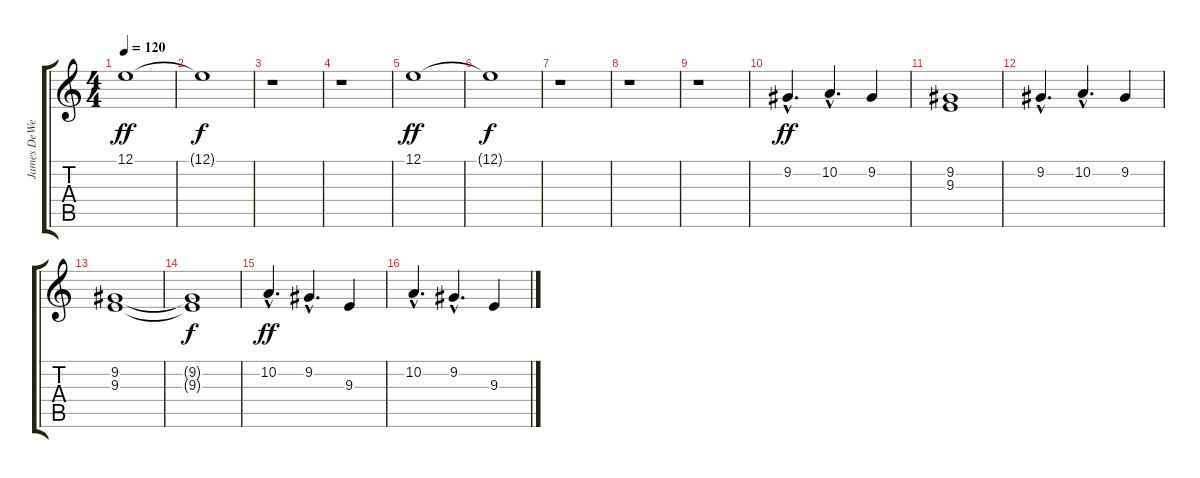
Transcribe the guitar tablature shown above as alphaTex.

\track ("James DeWees" "James DeWe") {instrument acousticgrandpiano}
\staff {score tabs}
\tuning (E4 B3 G3 D3 A2 E2) {hide}
\ts (4 4)
\tempo 120
\clef g2
\ks c
12.1.1{dy ff} |
12.1{t}.1{dy f} |
r.1 |
r.1 |
12.1.1{dy ff} |
12.1{t}.1{dy f} |
r.1 |
r.1 |
r.1 |
9.2{hac}.4{d dy ff} 10.2{hac}.4{d} 9.2.4 |
(9.2 9.3).1 |
9.2{hac}.4{d} 10.2{hac}.4{d} 9.2.4 |
(9.2 9.3).1 |
(9.2{t} 9.3{t}).1{dy f} |
10.2{hac}.4{d dy ff} 9.2{hac}.4{d} 9.3.4 |
10.2{hac}.4{d} 9.2{hac}.4{d} 9.3.4
